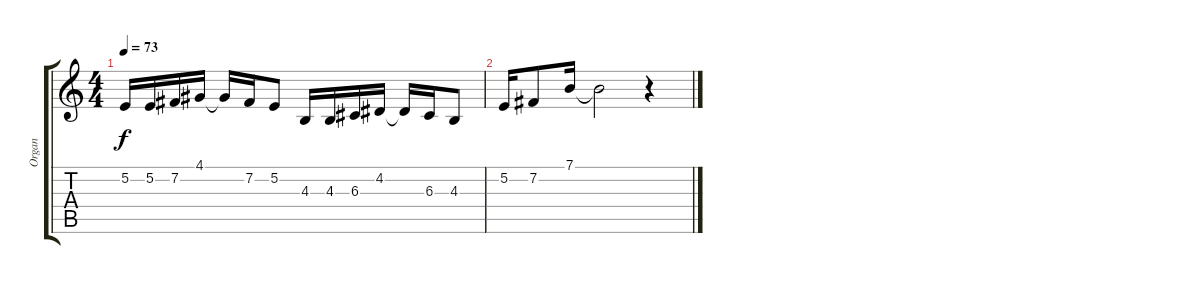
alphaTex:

\track ("Organ" "Organ") {instrument lead3calliope}
\staff {score tabs}
\tuning (E4 B3 G3 D3 A2 E2) {hide}
\ts (4 4)
\tempo 73
\clef g2
\ks c
5.2.16{dy f} 5.2.16 7.2.16 4.1.16 4.1{t}.16 7.2.16 5.2.8 4.3.16 4.3.16 6.3.16 4.2.16 4.2{t}.16 6.3.16 4.3.8 |
5.2.16 7.2.8 7.1.16 7.1{t}.2 r.4
